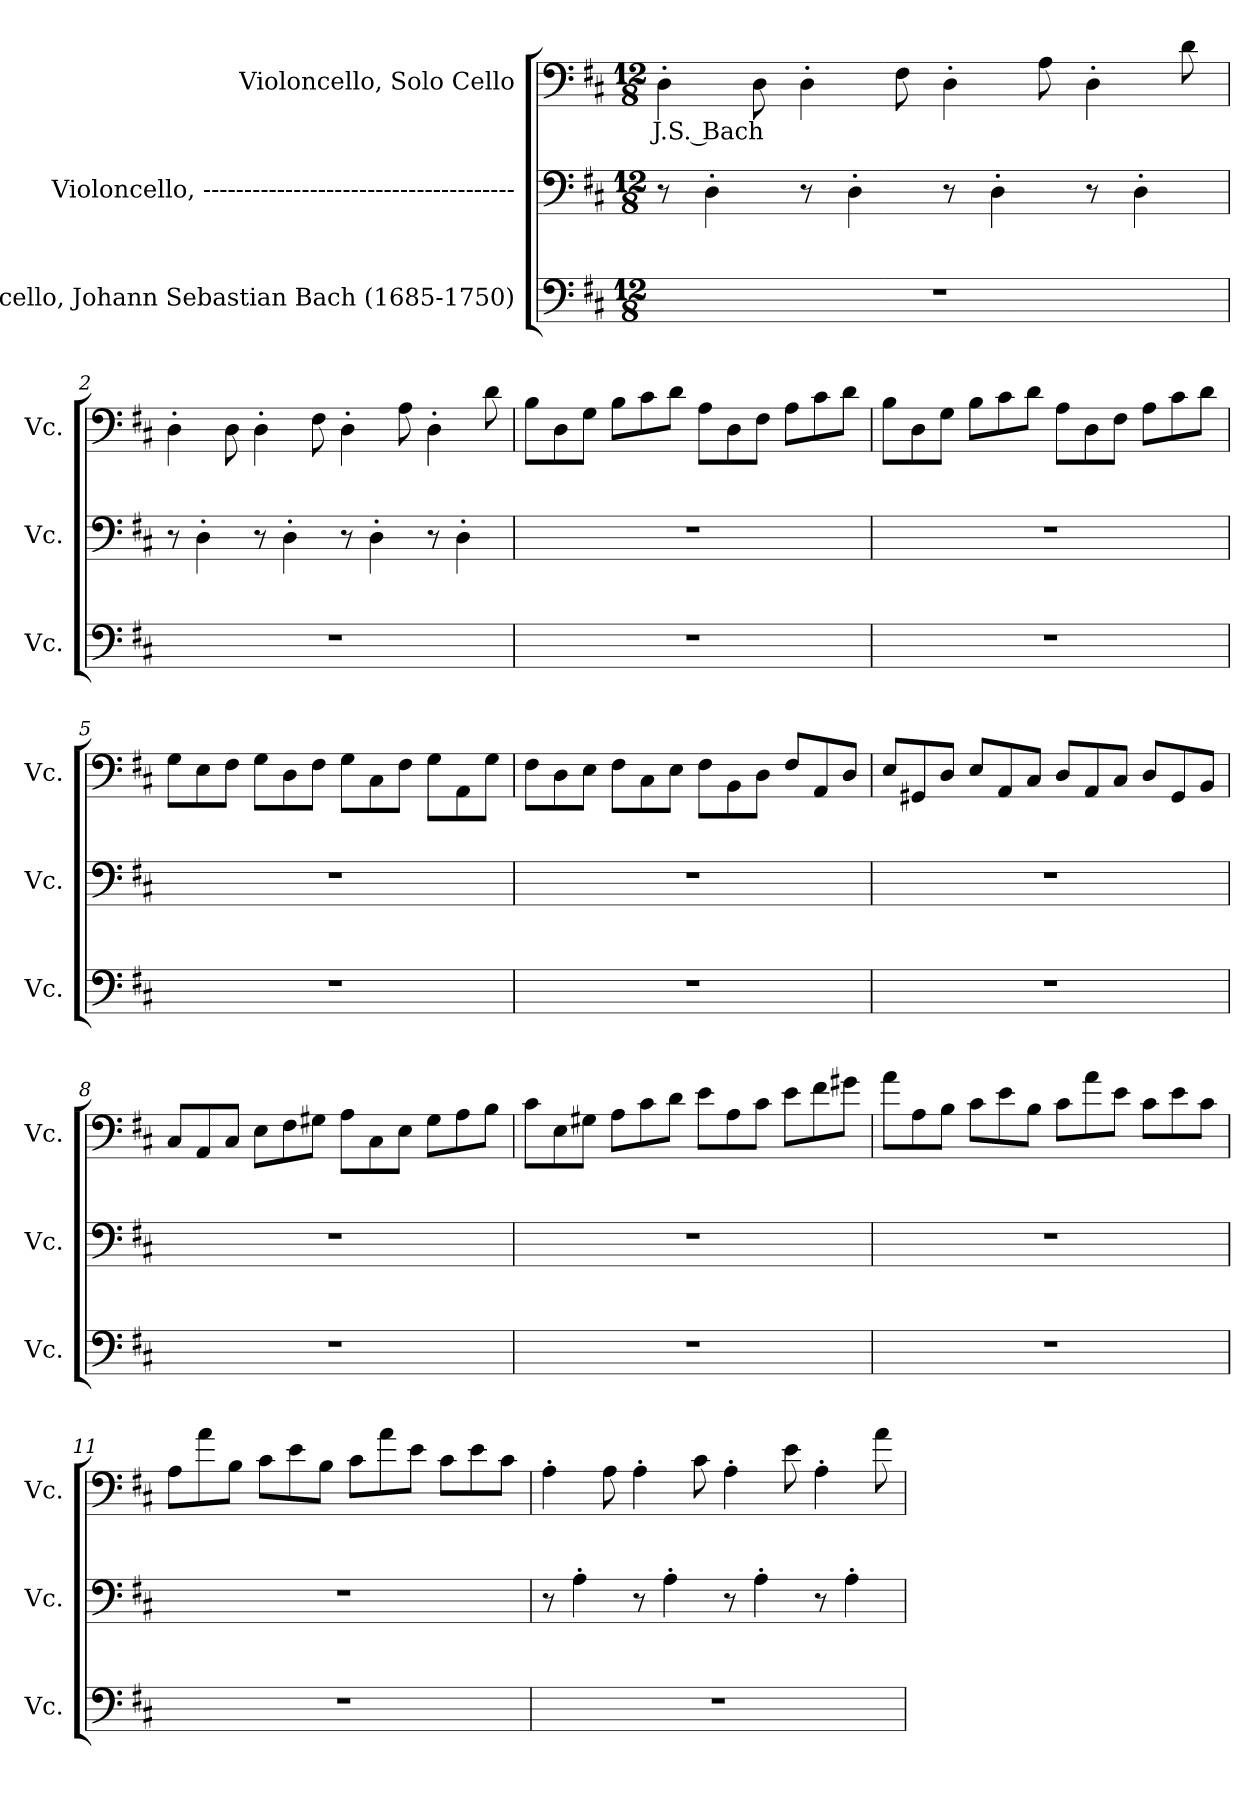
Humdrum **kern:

**kern	**kern	**kern	**text
*part3	*part2	*part1	*part1
*staff3	*staff2	*staff1	*staff1
*I"Violoncello, Johann Sebastian Bach  (1685-1750)	*I"Violoncello, --------------------------------------	*I"Violoncello, Solo Cello	*
*I'Vc.	*I'Vc.	*I'Vc.	*
*clefF4	*clefF4	*clefF4	*
*k[f#c#]	*k[f#c#]	*k[f#c#]	*
*M12/8	*M12/8	*M12/8	*
*MM130	*MM130	*MM130	*
=1	=1	=1	=1
!	!	!	!LO:LY:b
1.r	8r	4D'\	J.S. Bach
.	4D'\	.	.
.	.	8D\	.
.	8r	4D'\	.
.	4D'\	.	.
.	.	8F#\	.
.	8r	4D'\	.
.	4D'\	.	.
.	.	8A\	.
.	8r	4D'\	.
.	4D'\	.	.
.	.	8d\	.
!!LO:LB:g=z
=2	=2	=2	=2
1.r	8r	4D'\	.
.	4D'\	.	.
.	.	8D\	.
.	8r	4D'\	.
.	4D'\	.	.
.	.	8F#\	.
.	8r	4D'\	.
.	4D'\	.	.
.	.	8A\	.
.	8r	4D'\	.
.	4D'\	.	.
.	.	8d\	.
=3	=3	=3	=3
1.r	1.r	8B\L	.
.	.	8D\	.
.	.	8G\J	.
.	.	8B\L	.
.	.	8c#\	.
.	.	8d\J	.
.	.	8A\L	.
.	.	8D\	.
.	.	8F#\J	.
.	.	8A\L	.
.	.	8c#\	.
.	.	8d\J	.
=4	=4	=4	=4
1.r	1.r	8B\L	.
.	.	8D\	.
.	.	8G\J	.
.	.	8B\L	.
.	.	8c#\	.
.	.	8d\J	.
.	.	8A\L	.
.	.	8D\	.
.	.	8F#\J	.
.	.	8A\L	.
.	.	8c#\	.
.	.	8d\J	.
!!LO:LB:g=z
=5	=5	=5	=5
1.r	1.r	8G\L	.
.	.	8E\	.
.	.	8F#\J	.
.	.	8G\L	.
.	.	8D\	.
.	.	8F#\J	.
.	.	8G\L	.
.	.	8C#\	.
.	.	8F#\J	.
.	.	8G\L	.
.	.	8AA\	.
.	.	8G\J	.
=6	=6	=6	=6
1.r	1.r	8F#\L	.
.	.	8D\	.
.	.	8E\J	.
.	.	8F#\L	.
.	.	8C#\	.
.	.	8E\J	.
.	.	8F#\L	.
.	.	8BB\	.
.	.	8D\J	.
.	.	8F#/L	.
.	.	8AA/	.
.	.	8D/J	.
=7	=7	=7	=7
1.r	1.r	8E/L	.
.	.	8GG#X/	.
.	.	8D/J	.
.	.	8E/L	.
.	.	8AA/	.
.	.	8C#/J	.
.	.	8D/L	.
.	.	8AA/	.
.	.	8C#/J	.
.	.	8D/L	.
.	.	8GG#/	.
.	.	8BB/J	.
!!LO:LB:g=z
=8	=8	=8	=8
1.r	1.r	8C#/L	.
.	.	8AA/	.
.	.	8C#/J	.
.	.	8E\L	.
.	.	8F#\	.
.	.	8G#X\J	.
.	.	8A\L	.
.	.	8C#\	.
.	.	8E\J	.
.	.	8G#\L	.
.	.	8A\	.
.	.	8B\J	.
=9	=9	=9	=9
1.r	1.r	8c#\L	.
.	.	8E\	.
.	.	8G#X\J	.
.	.	8A\L	.
.	.	8c#\	.
.	.	8d\J	.
.	.	8e\L	.
.	.	8A\	.
.	.	8c#\J	.
.	.	8e\L	.
.	.	8f#\	.
.	.	8g#X\J	.
!!LO:PB:g=z
=10	=10	=10	=10
1.r	1.r	8a\L	.
.	.	8A\	.
.	.	8B\J	.
.	.	8c#\L	.
.	.	8e\	.
.	.	8B\J	.
.	.	8c#\L	.
.	.	8a\	.
.	.	8e\J	.
.	.	8c#\L	.
.	.	8e\	.
.	.	8c#\J	.
=11	=11	=11	=11
1.r	1.r	8A\L	.
.	.	8a\	.
.	.	8B\J	.
.	.	8c#\L	.
.	.	8e\	.
.	.	8B\J	.
.	.	8c#\L	.
.	.	8a\	.
.	.	8e\J	.
.	.	8c#\L	.
.	.	8e\	.
.	.	8c#\J	.
!!LO:LB:g=z
=12	=12	=12	=12
1.r	8r	4A'\	.
.	4A'\	.	.
.	.	8A\	.
.	8r	4A'\	.
.	4A'\	.	.
.	.	8c#\	.
.	8r	4A'\	.
.	4A'\	.	.
.	.	8e\	.
.	8r	4A'\	.
.	4A'\	.	.
.	.	8a\	.
=	=	=	=
*-	*-	*-	*-
